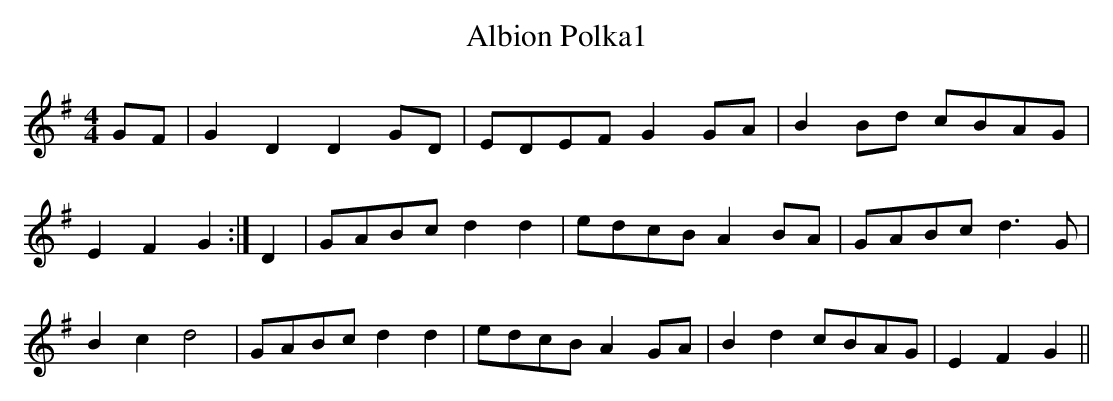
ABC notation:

X:1
T:Albion Polka1
M:4/4
L:1/8
K:Gmaj
GF |\
G2 D2 D2 GD |\
EDEF G2 GA |\
B2 Bd cBAG |\
E2 F2 G2 :|\
D2 |\
GABc d2 d2 |\
edcB A2 BA |\
GABc d3 G |\
B2 c2 d4 |\
GABc d2 d2 |\
edcB A2 GA |\
B2 d2 cBAG |\
E2 F2 G2 ||
